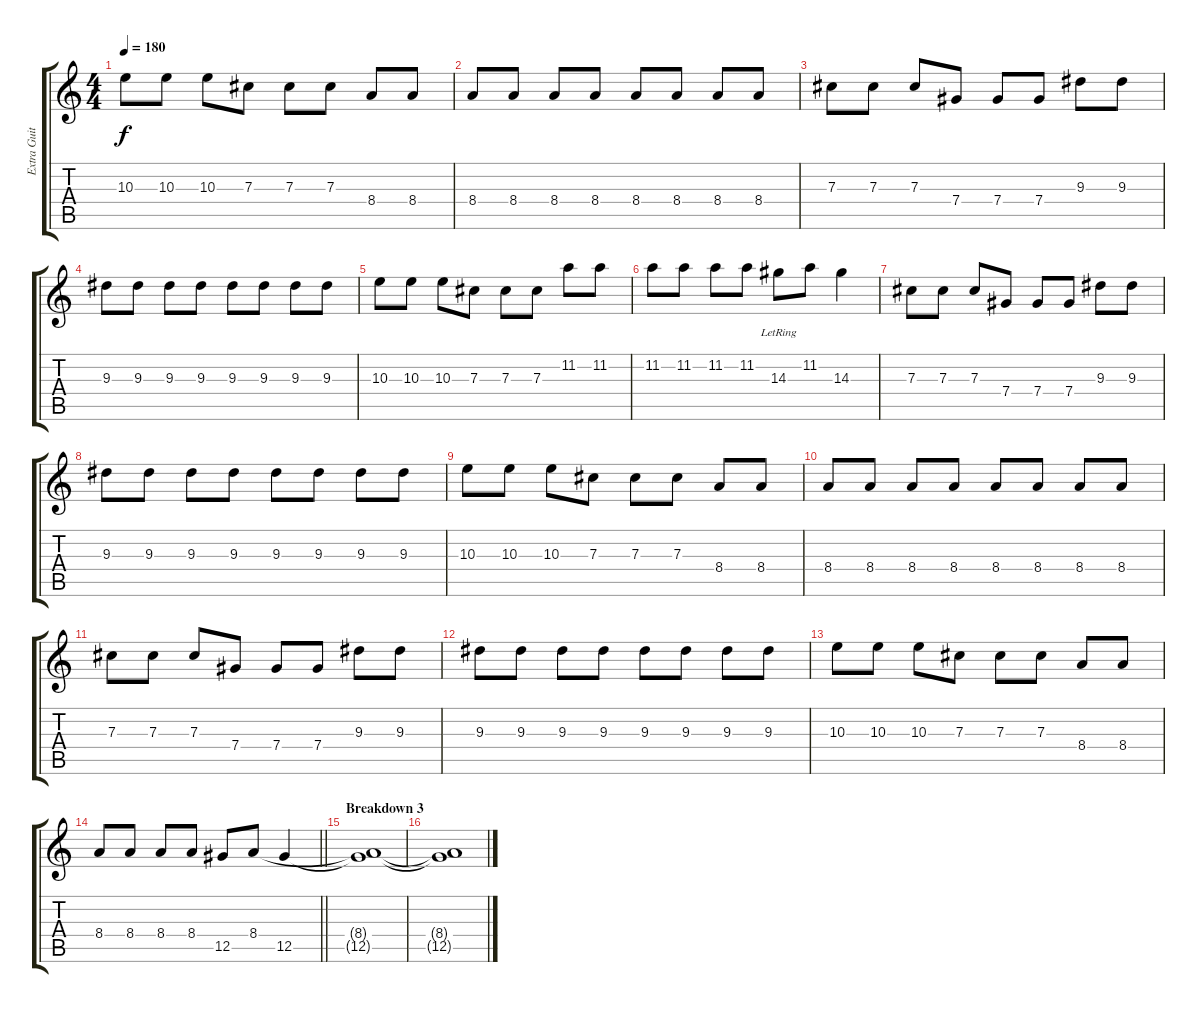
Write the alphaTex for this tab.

\track ("Extra Guitar 1" "Extra Guit") {instrument distortionguitar}
\staff {score tabs}
\tuning (Eb4 Bb3 Gb3 Db3 Ab2 Db2) {hide}
\ts (4 4)
\tempo 180
\clef g2
\ks c
10.3.8{dy f} 10.3.8 10.3.8 7.3.8 7.3.8 7.3.8 8.4.8 8.4.8 |
8.4.8 8.4.8 8.4.8 8.4.8 8.4.8 8.4.8 8.4.8 8.4.8 |
7.3.8 7.3.8 7.3.8 7.4.8 7.4.8 7.4.8 9.3.8 9.3.8 |
9.3.8 9.3.8 9.3.8 9.3.8 9.3.8 9.3.8 9.3.8 9.3.8 |
10.3.8 10.3.8 10.3.8 7.3.8 7.3.8 7.3.8 11.2.8 11.2.8 |
11.2.8 11.2.8 11.2.8 11.2.8 14.3{lr}.8 11.2.8 14.3.4 |
7.3.8 7.3.8 7.3.8 7.4.8 7.4.8 7.4.8 9.3.8 9.3.8 |
9.3.8 9.3.8 9.3.8 9.3.8 9.3.8 9.3.8 9.3.8 9.3.8 |
10.3.8 10.3.8 10.3.8 7.3.8 7.3.8 7.3.8 8.4.8 8.4.8 |
8.4.8 8.4.8 8.4.8 8.4.8 8.4.8 8.4.8 8.4.8 8.4.8 |
7.3.8 7.3.8 7.3.8 7.4.8 7.4.8 7.4.8 9.3.8 9.3.8 |
9.3.8 9.3.8 9.3.8 9.3.8 9.3.8 9.3.8 9.3.8 9.3.8 |
10.3.8 10.3.8 10.3.8 7.3.8 7.3.8 7.3.8 8.4.8 8.4.8 |
\barLineRight lightlight
8.4.8 8.4.8 8.4.8 8.4.8 12.5.8 8.4.8 12.5.4 |
\section ("" "Breakdown 3")
(8.4{t} 12.5{t}).1 |
(8.4{t} 12.5{t}).1
